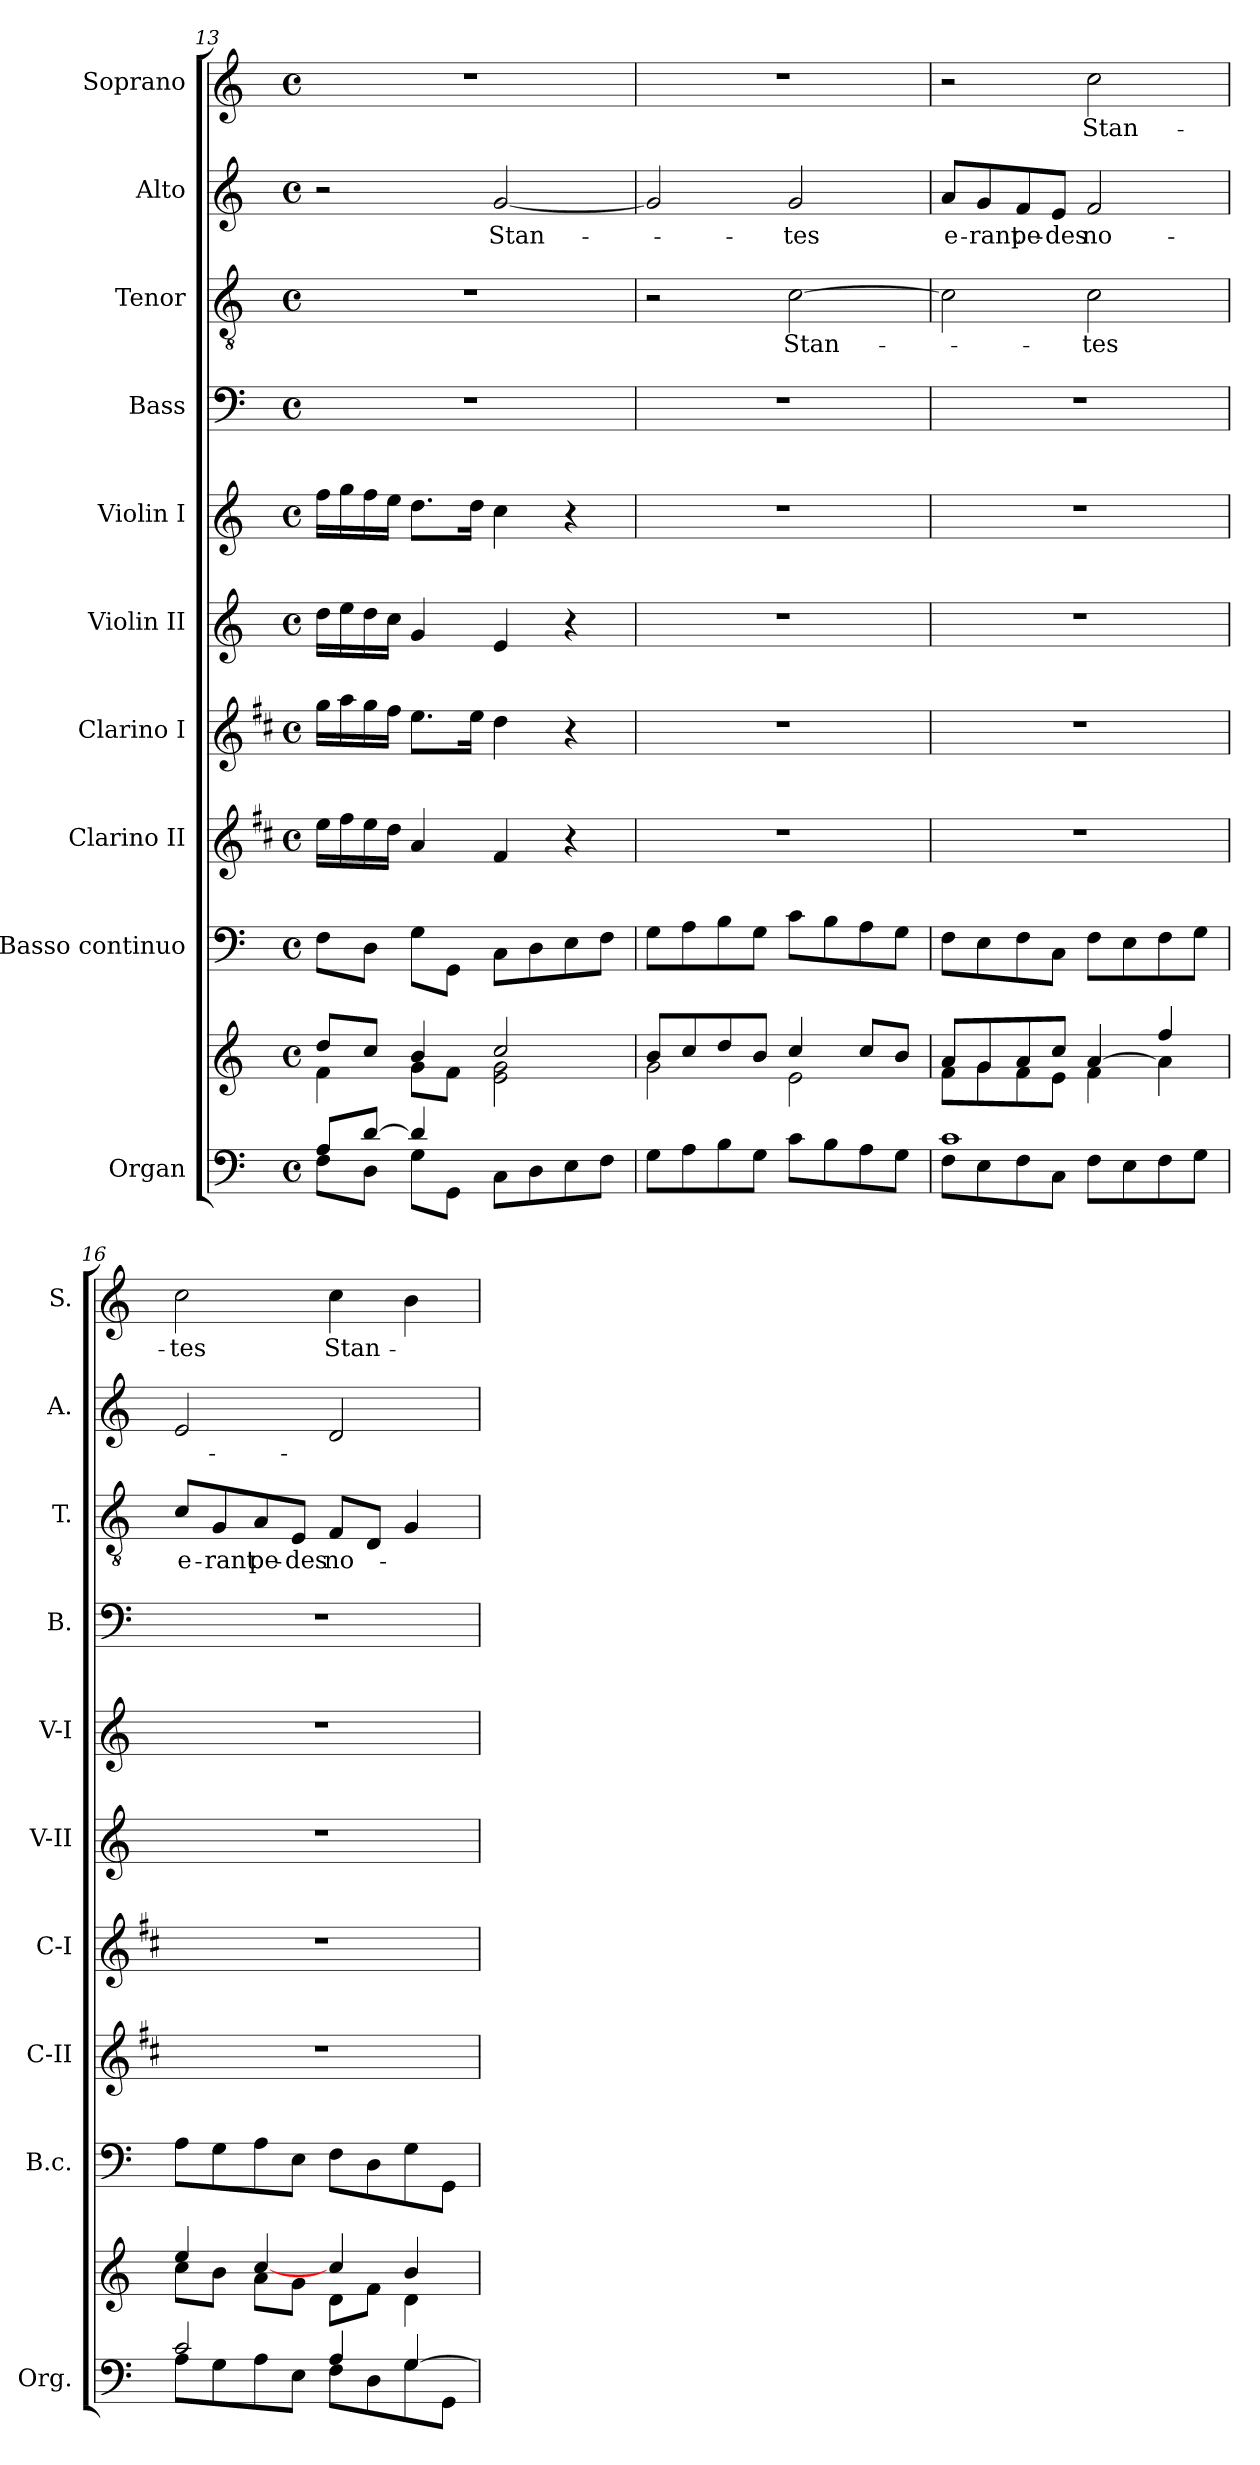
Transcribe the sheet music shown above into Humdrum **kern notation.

**kern	**kern	**kern	**kern	**kern	**kern	**kern	**kern	**kern	**text	**kern	**text	**kern	**text
*part10	*part10	*part9	*part8	*part7	*part6	*part5	*part4	*part3	*part3	*part2	*part2	*part1	*part1
*staff11	*staff10	*staff9	*staff8	*staff7	*staff6	*staff5	*staff4	*staff3	*staff3	*staff2	*staff2	*staff1	*staff1
*I"Organ	*	*I"Basso  continuo	*I"Clarino II	*I"Clarino I	*I"Violin II	*I"Violin I	*I"Bass	*I"Tenor	*	*I"Alto	*	*I"Soprano	*
*I'Org.	*	*I'B.c.	*I'C-II	*I'C-I	*I'V-II	*I'V-I	*I'B.	*I'T.	*	*I'A.	*	*I'S.	*
!!LO:PB:g=z
*clefF4	*clefG2	*clefF4	*clefG2	*clefG2	*clefG2	*clefG2	*clefF4	*clefGv2	*	*clefG2	*	*clefG2	*
*	*	*	*ITrd1c2	*ITrd1c2	*	*	*	*	*	*	*	*	*
*k[]	*k[]	*k[]	*k[]	*k[]	*k[]	*k[]	*k[]	*k[]	*	*k[]	*	*k[]	*
*C:	*C:	*C:	*C:	*C:	*C:	*C:	*C:	*C:	*	*C:	*	*C:	*
*M4/4	*M4/4	*M4/4	*M4/4	*M4/4	*M4/4	*M4/4	*M4/4	*M4/4	*	*M4/4	*	*M4/4	*
*met(c)	*met(c)	*met(c)	*met(c)	*met(c)	*met(c)	*met(c)	*met(c)	*met(c)	*	*met(c)	*	*met(c)	*
=13	=13	=13	=13	=13	=13	=13	=13	=13	=13	=13	=13	=13	=13
*^	*^	*	*	*	*	*	*	*	*	*	*	*	*
8A/L	8F\L	8dd/L	4f\	8F\L	16dd\LL	16ff\LL	16dd\LL	16ff\LL	1r	1r	.	2r	.	1r	.
.	.	.	.	.	16ee\	16gg\	16ee\	16gg\	.	.	.	.	.	.	.
[>8d/J	8D\J	8cc/J	.	8D\J	16dd\	16ff\	16dd\	16ff\	.	.	.	.	.	.	.
.	.	.	.	.	16cc\JJ	16ee\JJ	16cc\JJ	16ee\JJ	.	.	.	.	.	.	.
4d/]	8G\L	4b/	8g\L	8G\L	4g/	8.dd\L	4g/	8.dd\L	.	.	.	.	.	.	.
.	8GG\J	.	8f\J	8GG\J	.	.	.	.	.	.	.	.	.	.	.
.	.	.	.	.	.	16dd\Jk	.	16dd\Jk	.	.	.	.	.	.	.
!	!	!	!	!	!	!	!	!	!	!	!	!	!LO:LY:b	!	!
2ryy	8C\L	2cc/	2e\ 2g\	8C\L	4e/	4cc\	4e/	4cc\	.	.	.	[<2g/	Stan-	.	.
.	8D\	.	.	8D\	.	.	.	.	.	.	.	.	.	.	.
.	8E\	.	.	8E\	4r	4r	4r	4r	.	.	.	.	.	.	.
.	8F\J	.	.	8F\J	.	.	.	.	.	.	.	.	.	.	.
*v	*v	*	*	*	*	*	*	*	*	*	*	*	*	*	*
=14	=14	=14	=14	=14	=14	=14	=14	=14	=14	=14	=14	=14	=14	=14
8G\L	8b/L	2g\	8G\L	1r	1r	1r	1r	1r	2r	.	2g/]	.	1r	.
8A\	8cc/	.	8A\	.	.	.	.	.	.	.	.	.	.	.
8B\	8dd/	.	8B\	.	.	.	.	.	.	.	.	.	.	.
8G\J	8b/J	.	8G\J	.	.	.	.	.	.	.	.	.	.	.
!	!	!	!	!	!	!	!	!	!	!LO:LY:b	!	!LO:LY:b	!	!
8c\L	4cc/	2e\	8c\L	.	.	.	.	.	[2c\	Stan-	2g/	-tes	.	.
8B\	.	.	8B\	.	.	.	.	.	.	.	.	.	.	.
8A\	8cc/L	.	8A\	.	.	.	.	.	.	.	.	.	.	.
8G\J	8b/J	.	8G\J	.	.	.	.	.	.	.	.	.	.	.
=15	=15	=15	=15	=15	=15	=15	=15	=15	=15	=15	=15	=15	=15	=15
*^	*	*	*	*	*	*	*	*	*	*	*	*	*	*
!	!	!	!	!	!	!	!	!	!	!	!	!	!LO:LY:b	!	!
1c	8F\L	8a/L	8f\L	8F\L	1r	1r	1r	1r	1r	2c\]	.	8a/L	e-	2r	.
!	!	!	!	!	!	!	!	!	!	!	!	!	!LO:LY:b	!	!
.	8E\	8g/	8g\	8E\	.	.	.	.	.	.	.	8g/	-rant	.	.
!	!	!	!	!	!	!	!	!	!	!	!	!	!LO:LY:b	!	!
.	8F\	8a/	8f\	8F\	.	.	.	.	.	.	.	8f/	pe-	.	.
!	!	!	!	!	!	!	!	!	!	!	!	!	!LO:LY:b	!	!
.	8C\J	8cc/J	8e\J	8C\J	.	.	.	.	.	.	.	8e/J	-des	.	.
!	!	!	!	!	!	!	!	!	!	!	!LO:LY:b	!	!LO:LY:b	!	!LO:LY:b
.	8F\L	[>4a/	4f\	8F\L	.	.	.	.	.	2c\	-tes	2f/	no-	2cc\	Stan-
.	8E\	.	.	8E\	.	.	.	.	.	.	.	.	.	.	.
.	8F\	4a\]	4ff/	8F\	.	.	.	.	.	.	.	.	.	.	.
.	8G\J	.	.	8G\J	.	.	.	.	.	.	.	.	.	.	.
=16	=16	=16	=16	=16	=16	=16	=16	=16	=16	=16	=16	=16	=16	=16	=16
!	!	!	!	!	!	!	!	!	!	!	!LO:LY:b	!	!	!	!LO:LY:b
2c/	8A\L	4ee/	8cc\L	8A\L	1r	1r	1r	1r	1r	8c/L	e-	2e/	.	2cc\	-tes
!	!	!	!	!	!	!	!	!	!	!	!LO:LY:b	!	!	!	!
.	8G\	.	8b\J	8G\	.	.	.	.	.	8G/	-rant	.	.	.	.
!	!	!	!	!	!	!	!	!	!	!	!LO:LY:b	!	!	!	!
.	8A\	8a\L	[>4cc/	8A\	.	.	.	.	.	8A/	pe-	.	.	.	.
!	!	!	!	!	!	!	!	!	!	!	!LO:LY:b	!	!	!	!
.	8E\J	8g\J	.	8E\J	.	.	.	.	.	8E/J	-des	.	.	.	.
!	!	!	!	!	!	!	!	!	!	!	!LO:LY:b	!	!	!	!LO:LY:b
4A/	8F\L	4cc/	8d\L	8F\L	.	.	.	.	.	8F/L	no-	2d/	.	4cc\	Stan-
.	8D\	.	8f\J	8D\	.	.	.	.	.	8D/J	.	.	.	.	.
[>4G/	8G\	4b/	4d\	8G\	.	.	.	.	.	4G/	.	.	.	4b\	.
.	8GG\J	.	.	8GG\J	.	.	.	.	.	.	.	.	.	.	.
*v	*v	*	*	*	*	*	*	*	*	*	*	*	*	*	*
*	*v	*v	*	*	*	*	*	*	*	*	*	*	*	*
=	=	=	=	=	=	=	=	=	=	=	=	=	=
*-	*-	*-	*-	*-	*-	*-	*-	*-	*-	*-	*-	*-	*-
